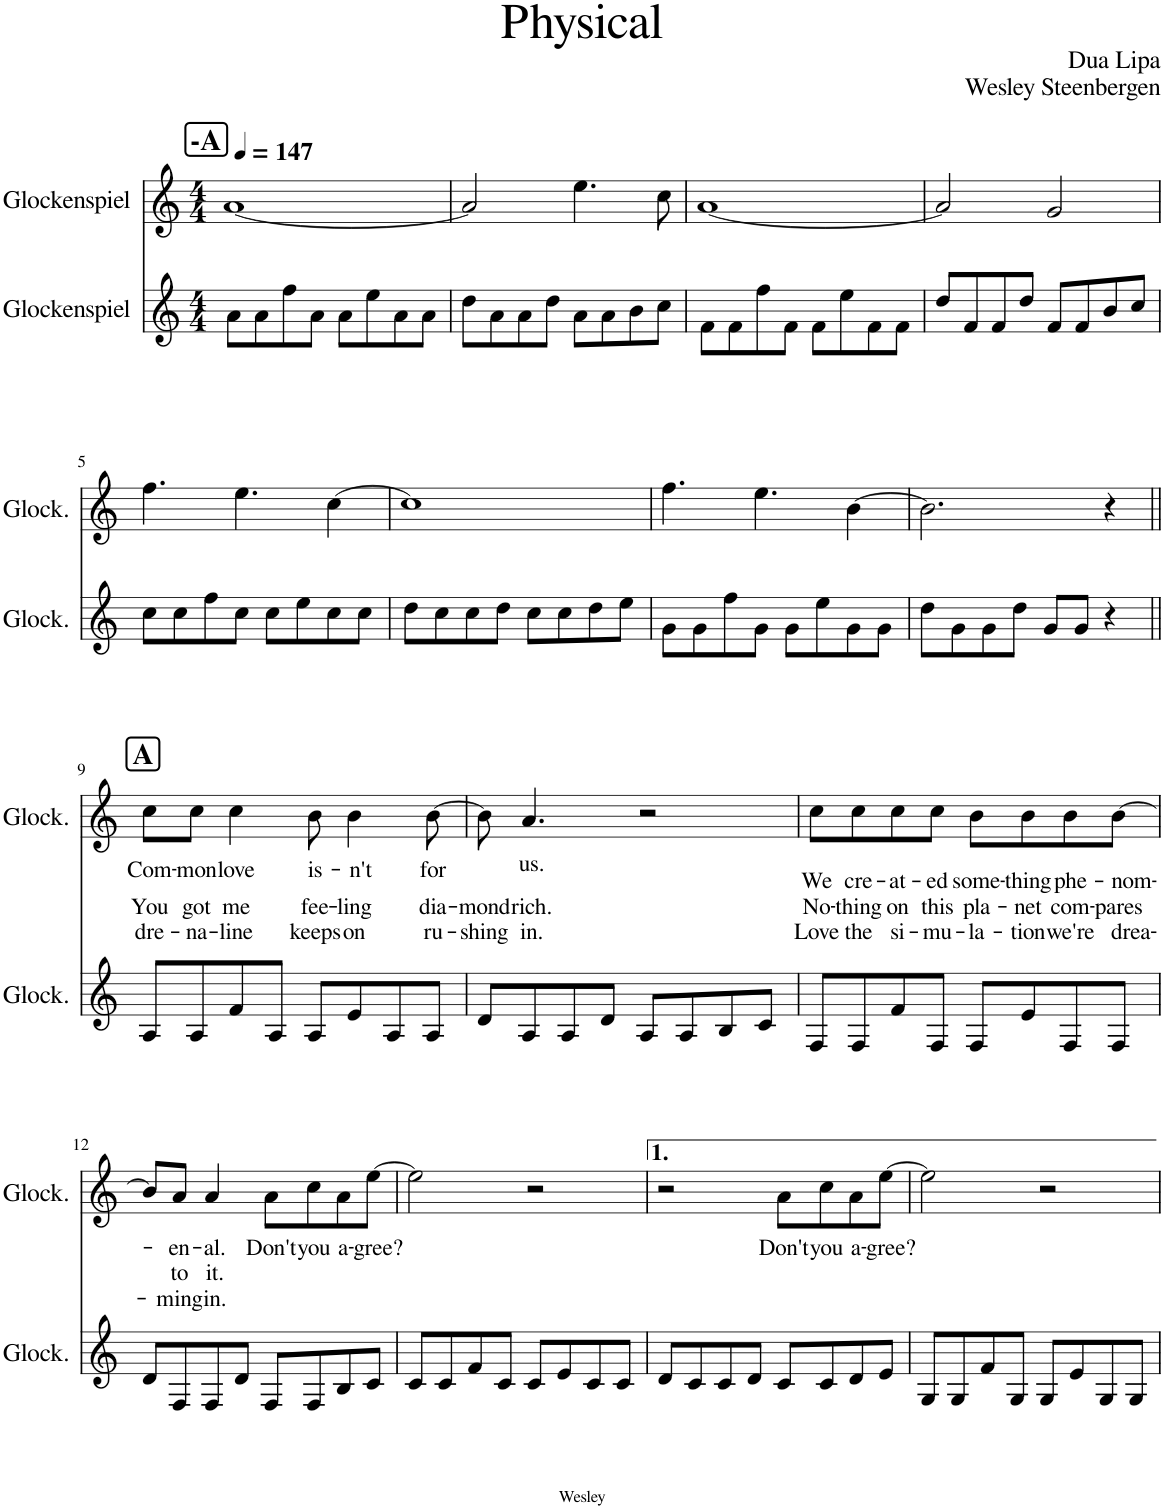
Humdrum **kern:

**kern	**kern	**text	**text	**text
*part2	*part1	*part1	*part1	*part1
*staff2	*staff1	*staff1	*staff1	*staff1
*I"Glockenspiel	*I"Glockenspiel	*	*	*
*I'Glock.	*I'Glock.	*	*	*
*clefG2	*clefG2	*	*	*
*Trd-14c-24	*Trd-14c-24	*	*	*
*k[]	*k[]	*	*	*
*M4/4	*M4/4	*	*	*
*MM147	*MM147	*	*	*
!!LO:REH:place=s1:a:B:cj:fs=14:t=-A
=1	=1	=1	=1	=1
8a\L	[1a	.	.	.
8a\	.	.	.	.
8ff\	.	.	.	.
8a\J	.	.	.	.
8a\L	.	.	.	.
8ee\	.	.	.	.
8a\	.	.	.	.
8a\J	.	.	.	.
=2	=2	=2	=2	=2
8dd\L	2a/]	.	.	.
8a\	.	.	.	.
8a\	.	.	.	.
8dd\J	.	.	.	.
8a\L	4.ee\	.	.	.
8a\	.	.	.	.
8b\	.	.	.	.
8cc\J	8cc\	.	.	.
=3	=3	=3	=3	=3
8f\L	[1a	.	.	.
8f\	.	.	.	.
8ff\	.	.	.	.
8f\J	.	.	.	.
8f\L	.	.	.	.
8ee\	.	.	.	.
8f\	.	.	.	.
8f\J	.	.	.	.
=4	=4	=4	=4	=4
8dd/L	2a/]	.	.	.
8f/	.	.	.	.
8f/	.	.	.	.
8dd/J	.	.	.	.
8f/L	2g/	.	.	.
8f/	.	.	.	.
8b/	.	.	.	.
8cc/J	.	.	.	.
!!LO:LB:g=z
=5	=5	=5	=5	=5
8cc\L	4.ff\	.	.	.
8cc\	.	.	.	.
8ff\	.	.	.	.
8cc\J	4.ee\	.	.	.
8cc\L	.	.	.	.
8ee\	.	.	.	.
8cc\	[4cc\	.	.	.
8cc\J	.	.	.	.
=6	=6	=6	=6	=6
8dd\L	1cc]	.	.	.
8cc\	.	.	.	.
8cc\	.	.	.	.
8dd\J	.	.	.	.
8cc\L	.	.	.	.
8cc\	.	.	.	.
8dd\	.	.	.	.
8ee\J	.	.	.	.
=7	=7	=7	=7	=7
8g\L	4.ff\	.	.	.
8g\	.	.	.	.
8ff\	.	.	.	.
8g\J	4.ee\	.	.	.
8g\L	.	.	.	.
8ee\	.	.	.	.
8g\	[4b\	.	.	.
8g\J	.	.	.	.
=8	=8	=8	=8	=8
8dd\L	2.b\]	.	.	.
8g\	.	.	.	.
8g\	.	.	.	.
8dd\J	.	.	.	.
8g/L	.	.	.	.
8g/J	.	.	.	.
4r	4r	.	.	.
!!LO:LB:g=z
!!LO:REH:place=s1:a:B:cj:fs=14:t=A
=9||	=9||	=9||	=9||	=9||
!	!	!LO:LY:b	!LO:LY:b	!LO:LY:b
8A/L	8cc\L	Com-	You	dre-
!	!	!LO:LY:b	!LO:LY:b	!LO:LY:b
8A/	8cc\J	-mon	got	-na-
!	!	!LO:LY:b	!LO:LY:b	!LO:LY:b
8f/	4cc\	love	me	-line
8A/J	.	.	.	.
!	!	!LO:LY:b	!LO:LY:b	!LO:LY:b
8A/L	8b\	is-	fee-	keeps
!	!	!LO:LY:b	!LO:LY:b	!LO:LY:b
8e/	4b\	-n't	-ling	on
8A/	.	.	.	.
!	!	!LO:LY:b	!LO:LY:b	!LO:LY:b
8A/J	[8b\	for	dia-	ru-
=10	=10	=10	=10	=10
!	!	!	!LO:LY:b	!LO:LY:b
8d/L	8b\]	.	-mond	-shing
!	!	!LO:LY:b	!LO:LY:b	!LO:LY:b
8A/	4.a/	us.	rich.	in.
8A/	.	.	.	.
8d/J	.	.	.	.
8A/L	2r	.	.	.
8A/	.	.	.	.
8B/	.	.	.	.
8c/J	.	.	.	.
=11	=11	=11	=11	=11
!	!	!LO:LY:b	!LO:LY:b	!LO:LY:b
8F/L	8cc\L	We	No-	Love
!	!	!LO:LY:b	!LO:LY:b	!LO:LY:b
8F/	8cc\	cre-	-thing	the
!	!	!LO:LY:b	!LO:LY:b	!LO:LY:b
8f/	8cc\	-at-	on	si-
!	!	!LO:LY:b	!LO:LY:b	!LO:LY:b
8F/J	8cc\J	-ed	this	-mu-
!	!	!LO:LY:b	!LO:LY:b	!LO:LY:b
8F/L	8b\L	some-	pla-	-la-
!	!	!LO:LY:b	!LO:LY:b	!LO:LY:b
8e/	8b\	-thing	-net	-tion
!	!	!LO:LY:b	!LO:LY:b	!LO:LY:b
8F/	8b\	phe-	com-	we're
!	!	!LO:LY:b	!LO:LY:b	!LO:LY:b
8F/J	[8b\J	-nom-	-pares	drea-
!!LO:LB:g=z
=12	=12	=12	=12	=12
8d/L	8b/L]	.	.	.
!	!	!LO:LY:b	!LO:LY:b	!LO:LY:b
8F/	8a/J	-en-	to	-ming
!	!	!LO:LY:b	!LO:LY:b	!LO:LY:b
8F/	4a/	-al.	it.	in.
8d/J	.	.	.	.
!	!	!LO:LY:b	!	!
8F/L	8a\L	Don't	.	.
!	!	!LO:LY:b	!	!
8F/	8cc\	you	.	.
!	!	!LO:LY:b	!	!
8B/	8a\	a-	.	.
!	!	!LO:LY:b	!	!
8c/J	[8ee\J	-gree?	.	.
=13	=13	=13	=13	=13
8c/L	2ee\]	.	.	.
8c/	.	.	.	.
8f/	.	.	.	.
8c/J	.	.	.	.
8c/L	2r	.	.	.
8e/	.	.	.	.
8c/	.	.	.	.
8c/J	.	.	.	.
=14	=14	=14	=14	=14
8d/L	2r	.	.	.
8c/	.	.	.	.
8c/	.	.	.	.
8d/J	.	.	.	.
!	!	!LO:LY:b	!	!
8c/L	8a\L	Don't	.	.
!	!	!LO:LY:b	!	!
8c/	8cc\	you	.	.
!	!	!LO:LY:b	!	!
8d/	8a\	a-	.	.
!	!	!LO:LY:b	!	!
8e/J	[8ee\J	-gree?	.	.
=15	=15	=15	=15	=15
8G/L	2ee\]	.	.	.
8G/	.	.	.	.
8f/	.	.	.	.
8G/J	.	.	.	.
8G/L	2r	.	.	.
8e/	.	.	.	.
8G/	.	.	.	.
8G/J	.	.	.	.
=	=	=	=	=
*-	*-	*-	*-	*-
